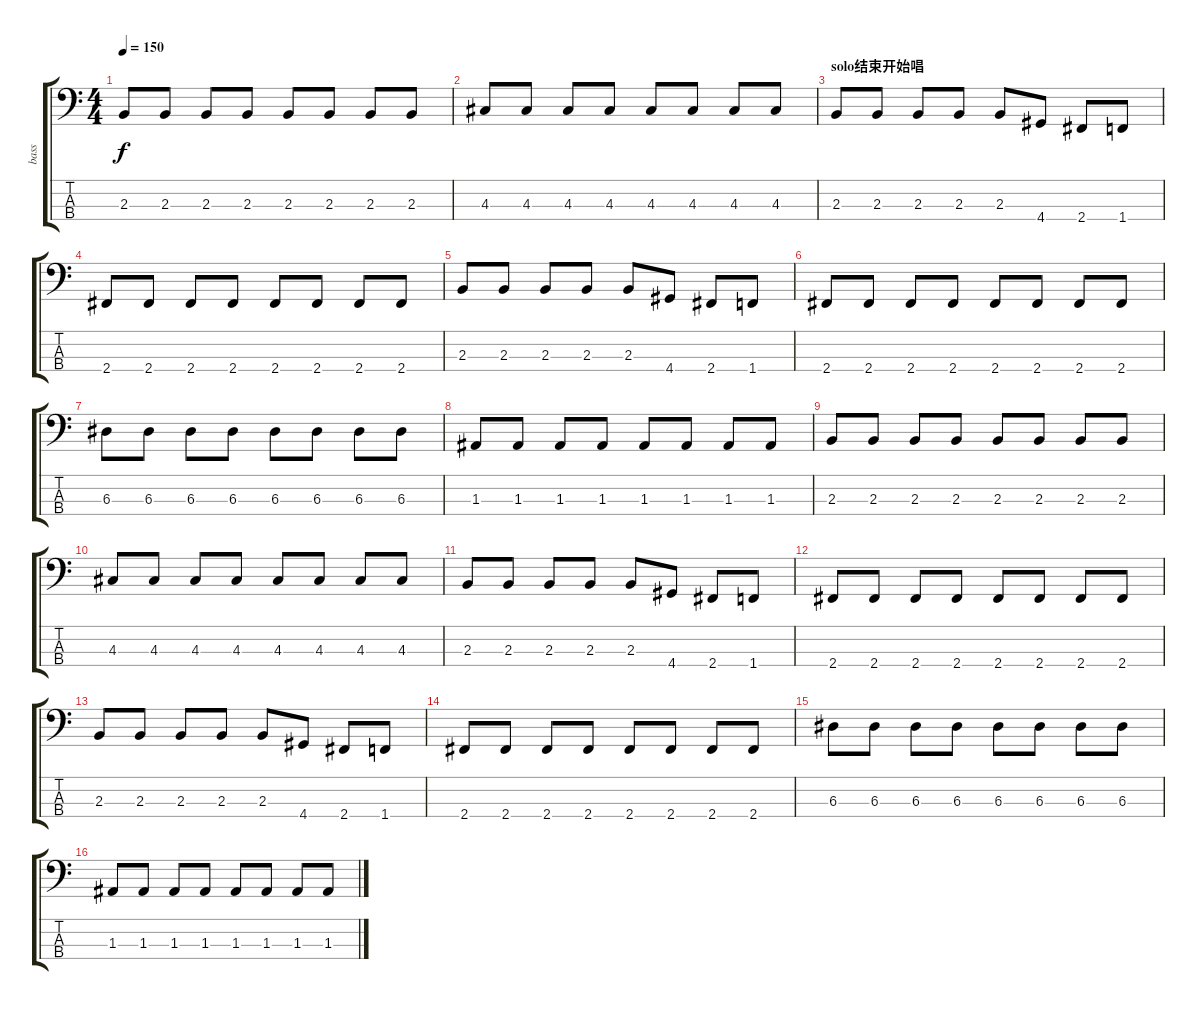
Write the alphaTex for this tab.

\track ("bass" "bass") {instrument electricbasspick}
\staff {score tabs}
\tuning (G2 D2 A1 E1) {hide}
\ts (4 4)
\tempo 150
\clef f4
\ks c
2.3.8{dy f} 2.3.8 2.3.8 2.3.8 2.3.8 2.3.8 2.3.8 2.3.8 |
4.3.8 4.3.8 4.3.8 4.3.8 4.3.8 4.3.8 4.3.8 4.3.8 |
\section ("" "solo结束开始唱")
2.3.8 2.3.8 2.3.8 2.3.8 2.3.8 4.4.8 2.4.8 1.4.8 |
2.4.8 2.4.8 2.4.8 2.4.8 2.4.8 2.4.8 2.4.8 2.4.8 |
2.3.8 2.3.8 2.3.8 2.3.8 2.3.8 4.4.8 2.4.8 1.4.8 |
2.4.8 2.4.8 2.4.8 2.4.8 2.4.8 2.4.8 2.4.8 2.4.8 |
6.3.8 6.3.8 6.3.8 6.3.8 6.3.8 6.3.8 6.3.8 6.3.8 |
1.3.8 1.3.8 1.3.8 1.3.8 1.3.8 1.3.8 1.3.8 1.3.8 |
2.3.8 2.3.8 2.3.8 2.3.8 2.3.8 2.3.8 2.3.8 2.3.8 |
4.3.8 4.3.8 4.3.8 4.3.8 4.3.8 4.3.8 4.3.8 4.3.8 |
2.3.8 2.3.8 2.3.8 2.3.8 2.3.8 4.4.8 2.4.8 1.4.8 |
2.4.8 2.4.8 2.4.8 2.4.8 2.4.8 2.4.8 2.4.8 2.4.8 |
2.3.8 2.3.8 2.3.8 2.3.8 2.3.8 4.4.8 2.4.8 1.4.8 |
2.4.8 2.4.8 2.4.8 2.4.8 2.4.8 2.4.8 2.4.8 2.4.8 |
6.3.8 6.3.8 6.3.8 6.3.8 6.3.8 6.3.8 6.3.8 6.3.8 |
1.3.8 1.3.8 1.3.8 1.3.8 1.3.8 1.3.8 1.3.8 1.3.8
